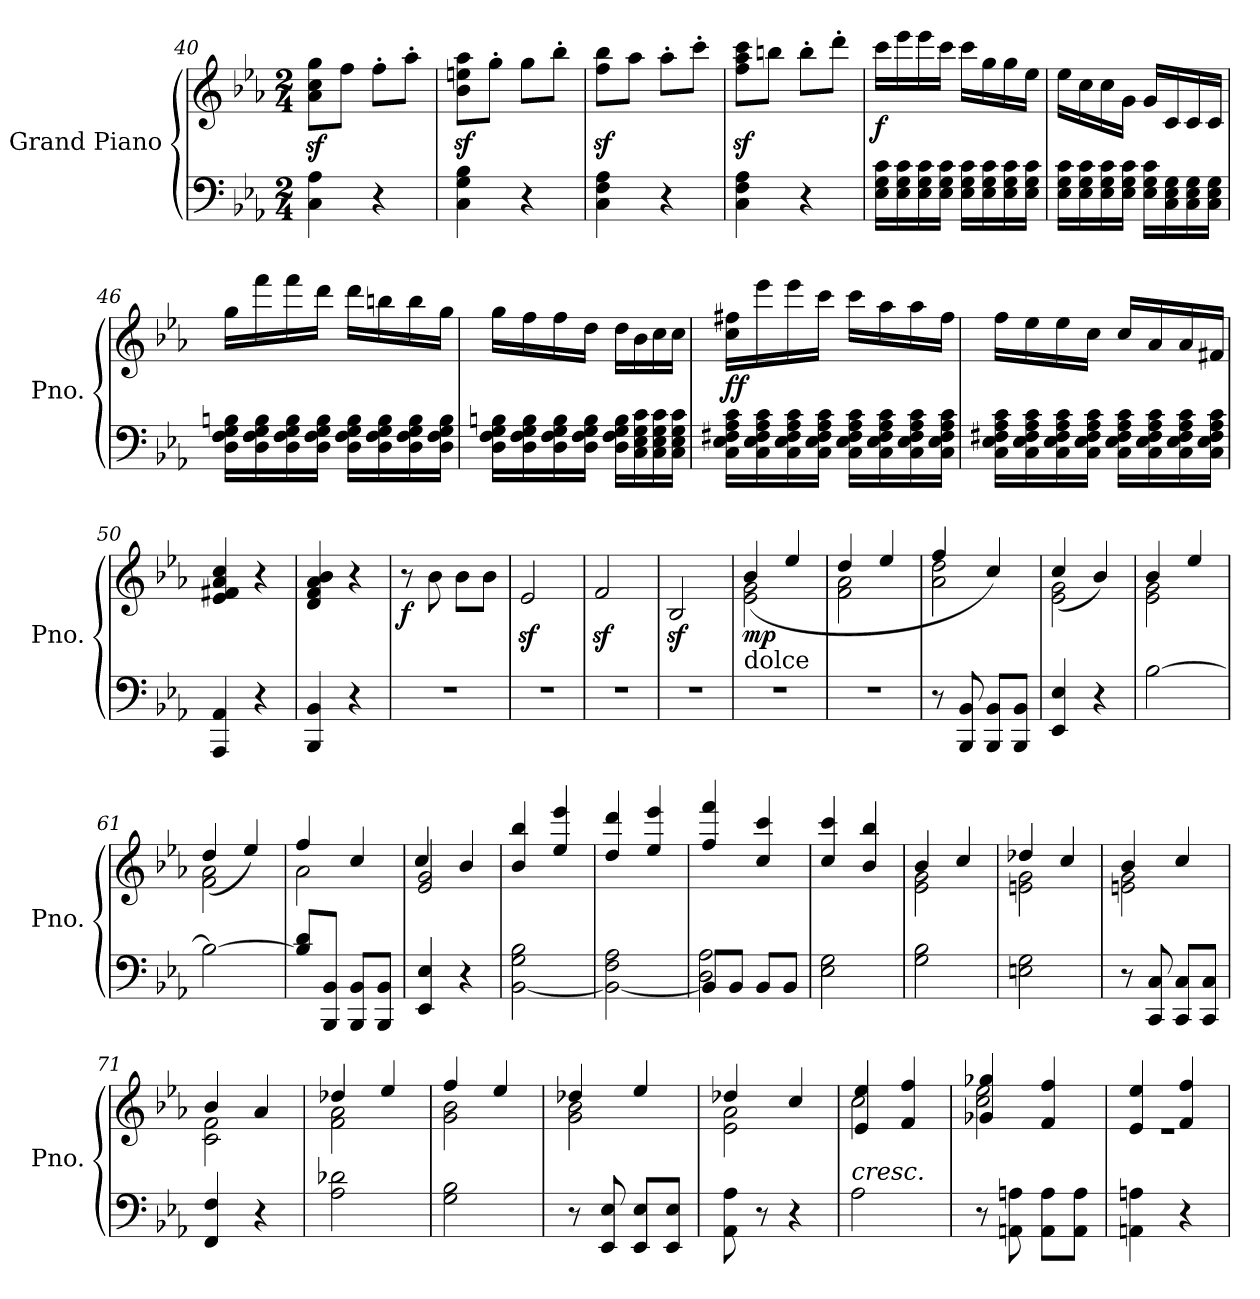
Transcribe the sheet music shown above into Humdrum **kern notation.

**kern	**kern	**dynam
*part1	*part1	*part1
*staff2	*staff1	*staff1/2
*I"Grand Piano	*	*
*I'Pno.	*	*
*clefF4	*clefG2	*
*k[b-e-a-]	*k[b-e-a-]	*
*M2/4	*M2/4	*
=40	=40	=40
4C\ 4A-\	8a-\z< 8cc\z< 8gg\z<L	.
.	8ff\J	.
4r	8ff'\L	.
.	8aa-'\J	.
!!LO:LB:g=z
=41	=41	=41
4C\ 4G\ 4B-\	8b-\z< 8een\z< 8aa-\z<L	.
.	8gg'\J	.
4r	8gg\L	.
.	8bb-'\J	.
=42	=42	=42
4C\ 4F\ 4A-\	8ff\z< 8bb-\z<L	.
.	8aa-\J	.
4r	8aa-'\L	.
.	8ccc'\J	.
=43	=43	=43
4C\ 4F\ 4A-\	8ff\z< 8aa-\z< 8ccc\z<L	.
.	8bbn\J	.
4r	8bb'\L	.
.	8ddd'\J	.
=44	=44	=44
!	!	!LO:DY:b
16E-\ 16G\ 16c\LL	16ccc\LL	f
16E-\ 16G\ 16c\	16eee-\	.
16E-\ 16G\ 16c\	16eee-\	.
16E-\ 16G\ 16c\JJ	16ccc\JJ	.
16E-\ 16G\ 16c\LL	16ccc\LL	.
16E-\ 16G\ 16c\	16gg\	.
16E-\ 16G\ 16c\	16gg\	.
16E-\ 16G\ 16c\JJ	16ee-\JJ	.
=45	=45	=45
16E-\ 16G\ 16c\LL	16ee-\LL	.
16E-\ 16G\ 16c\	16cc\	.
16E-\ 16G\ 16c\	16cc\	.
16E-\ 16G\ 16c\JJ	16g\JJ	.
16E-\ 16G\ 16c\LL	16g/LL	.
16C\ 16E-\ 16G\	16c/	.
16C\ 16E-\ 16G\	16c/	.
16C\ 16E-\ 16G\JJ	16c/JJ	.
=46	=46	=46
16D\ 16F\ 16G\ 16Bn\LL	16gg\LL	.
16D\ 16F\ 16G\ 16B\	16fff\	.
16D\ 16F\ 16G\ 16B\	16fff\	.
16D\ 16F\ 16G\ 16B\JJ	16ddd\JJ	.
16D\ 16F\ 16G\ 16B\LL	16ddd\LL	.
16D\ 16F\ 16G\ 16B\	16bbn\	.
16D\ 16F\ 16G\ 16B\	16bb\	.
16D\ 16F\ 16G\ 16B\JJ	16gg\JJ	.
!!LO:PB:g=z
=47	=47	=47
16D\ 16F\ 16G\ 16Bn\LL	16gg\LL	.
16D\ 16F\ 16G\ 16B\	16ff\	.
16D\ 16F\ 16G\ 16B\	16ff\	.
16D\ 16F\ 16G\ 16B\JJ	16dd\JJ	.
16D\ 16F\ 16G\ 16B\LL	16dd\LL	.
16C\ 16E-\ 16G\ 16c\	16b-\	.
16C\ 16E-\ 16G\ 16c\	16cc\	.
16C\ 16E-\ 16G\ 16c\JJ	16cc\JJ	.
=48	=48	=48
!	!	!LO:DY:b
16C\ 16E-\ 16F#X\ 16A-\ 16c\LL	16cc\ 16ff#X\LL	ff
16C\ 16E-\ 16F#\ 16A-\ 16c\	16eee-\	.
16C\ 16E-\ 16F#\ 16A-\ 16c\	16eee-\	.
16C\ 16E-\ 16F#\ 16A-\ 16c\JJ	16ccc\JJ	.
16C\ 16E-\ 16F#\ 16A-\ 16c\LL	16ccc\LL	.
16C\ 16E-\ 16F#\ 16A-\ 16c\	16aa-\	.
16C\ 16E-\ 16F#\ 16A-\ 16c\	16aa-\	.
16C\ 16E-\ 16F#\ 16A-\ 16c\JJ	16ff#\JJ	.
=49	=49	=49
16C\ 16E-\ 16F#X\ 16A-\ 16c\LL	16ff\LL	.
16C\ 16E-\ 16F#\ 16A-\ 16c\	16ee-\	.
16C\ 16E-\ 16F#\ 16A-\ 16c\	16ee-\	.
16C\ 16E-\ 16F#\ 16A-\ 16c\JJ	16cc\JJ	.
16C\ 16E-\ 16F#\ 16A-\ 16c\LL	16cc/LL	.
16C\ 16E-\ 16F#\ 16A-\ 16c\	16a-/	.
16C\ 16E-\ 16F#\ 16A-\ 16c\	16a-/	.
16C\ 16E-\ 16F#\ 16A-\ 16c\JJ	16f#X/JJ	.
=50	=50	=50
4AAA-/ 4AA-/	4e-/ 4f#X/ 4a-/ 4cc/	.
4r	4r	.
=51	=51	=51
4BBB-/ 4BB-/	4d/ 4f/ 4a-/ 4b-/	.
4r	4r	.
=52	=52	=52
!	!	!LO:DY:b
2r	8r	f
.	8b-\	.
.	8b-\L	.
.	8b-\J	.
!!LO:LB:g=z
=53	=53	=53
2r	2e-z</	.
=54	=54	=54
2r	2fz</	.
=55	=55	=55
2r	2B-z</	.
=56	=56	=56
*	*^	*
!	!LO:TX:b:t=dolce	!	!
!	!	!	!LO:DY:b
2r	2e-\ 2g\	(<4b-/	mp
.	.	4ee-/	.
=57	=57	=57	=57
2r	2f\ 2a-\	4dd/	.
.	.	4ee-/	.
=58	=58	=58	=58
8r	2a-\ 2dd\	4ff/	.
8BBB-/ 8BB-/	.	.	.
8BBB-/ 8BB-/L	.	4cc/)	.
8BBB-/ 8BB-/J	.	.	.
=59	=59	=59	=59
4EE-/ 4E-/	2e-\ 2g\	(<4cc/	.
4r	.	4b-/)	.
=60	=60	=60	=60
[2B-\	2e-\ 2g\	4b-/	.
.	.	4ee-/	.
=61	=61	=61	=61
2B-\_	2f\ 2a-\	(<4dd/	.
.	.	4ee-/)	.
=62	=62	=62	=62
8B-/] 8d/L	2a-\	4ff/	.
8BBB-/ 8BB-/J	.	.	.
8BBB-/ 8BB-/L	.	4cc/	.
8BBB-/ 8BB-/J	.	.	.
=63	=63	=63	=63
4EE-/ 4E-/	2e-/ 2g/	4cc/	.
4r	.	4b-/	.
*	*v	*v	*
=64	=64	=64
[2BB-\ 2G\ 2B-\	4b-/ 4bb-/	.
.	4ee-/ 4eee-/	.
=65	=65	=65
2BB-\_ 2F\ 2A-\	4dd/ 4ddd/	.
.	4ee-/ 4eee-/	.
!!LO:LB:g=z
=66	=66	=66
*^	*	*
8BB-/L]	2D\ 2A-\	4ff/ 4fff/	.
8BB-/J	.	.	.
8BB-/L	.	4cc/ 4ccc/	.
8BB-/J	.	.	.
*v	*v	*	*
=67	=67	=67
2E-\ 2G\	4cc/ 4ccc/	.
.	4b-/ 4bb-/	.
=68	=68	=68
*	*^	*
2G\ 2B-\	2e-\ 2g\	4b-/	.
.	.	4cc/	.
=69	=69	=69	=69
2En\ 2G\	2en\ 2g\	4dd-X/	.
.	.	4cc/	.
=70	=70	=70	=70
8r	2en\ 2g\	4b-/	.
8CC/ 8C/	.	.	.
8CC/ 8C/L	.	4cc/	.
8CC/ 8C/J	.	.	.
=71	=71	=71	=71
4FF/ 4F/	2c\ 2f\	4b-/	.
4r	.	4a-/	.
=72	=72	=72	=72
2A-\ 2d-X\	2f\ 2a-\	4dd-X/	.
.	.	4ee-/	.
=73	=73	=73	=73
2G\ 2B-\	2g\ 2b-\	4ff/	.
.	.	4ee-/	.
=74	=74	=74	=74
8r	2g\ 2b-\	4dd-X/	.
8EE-/ 8E-/	.	.	.
8EE-/ 8E-/L	.	4ee-/	.
8EE-/ 8E-/J	.	.	.
=75	=75	=75	=75
8AA-\ 8A-\	2e-\ 2a-\	4dd-X/	.
8r	.	.	.
4r	.	4cc/	.
=76	=76	=76	=76
!LO:TX:a:i:t=cresc.	!	!	!
2A-\	2cc\	4e-/ 4ee-/	.
.	.	4f/ 4ff/	.
=77	=77	=77	=77
8r	2cc\ 2ee-\	4g-X/ 4gg-X/	.
8AAn\ 8An\	.	.	.
8AA\ 8A\L	.	4f/ 4ff/	.
8AA\ 8A\J	.	.	.
!!LO:LB:g=z	!!
=78	=78	=78	=78
4AAn\ 4An\	2re	4e-/ 4ee-/	.
4r	.	4f/ 4ff/	.
*	*v	*v	*
=	=	=
*-	*-	*-
